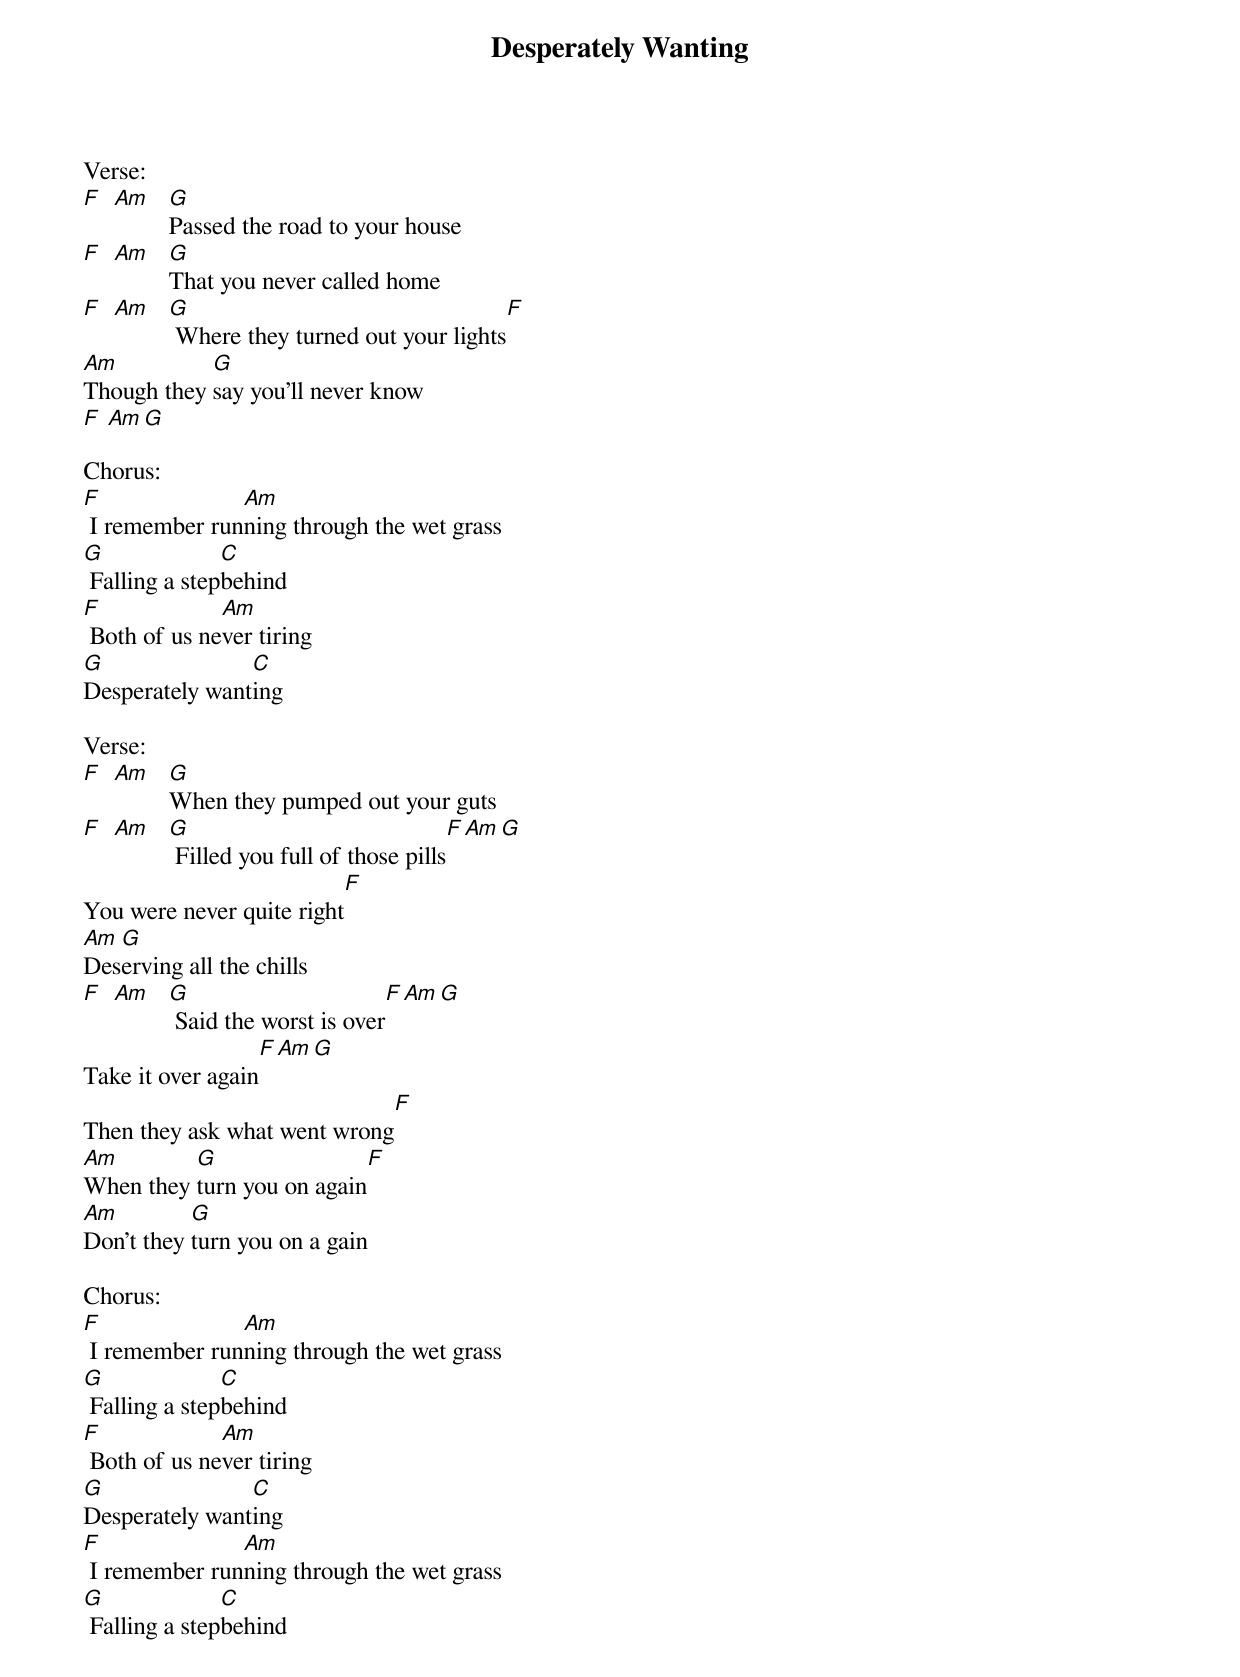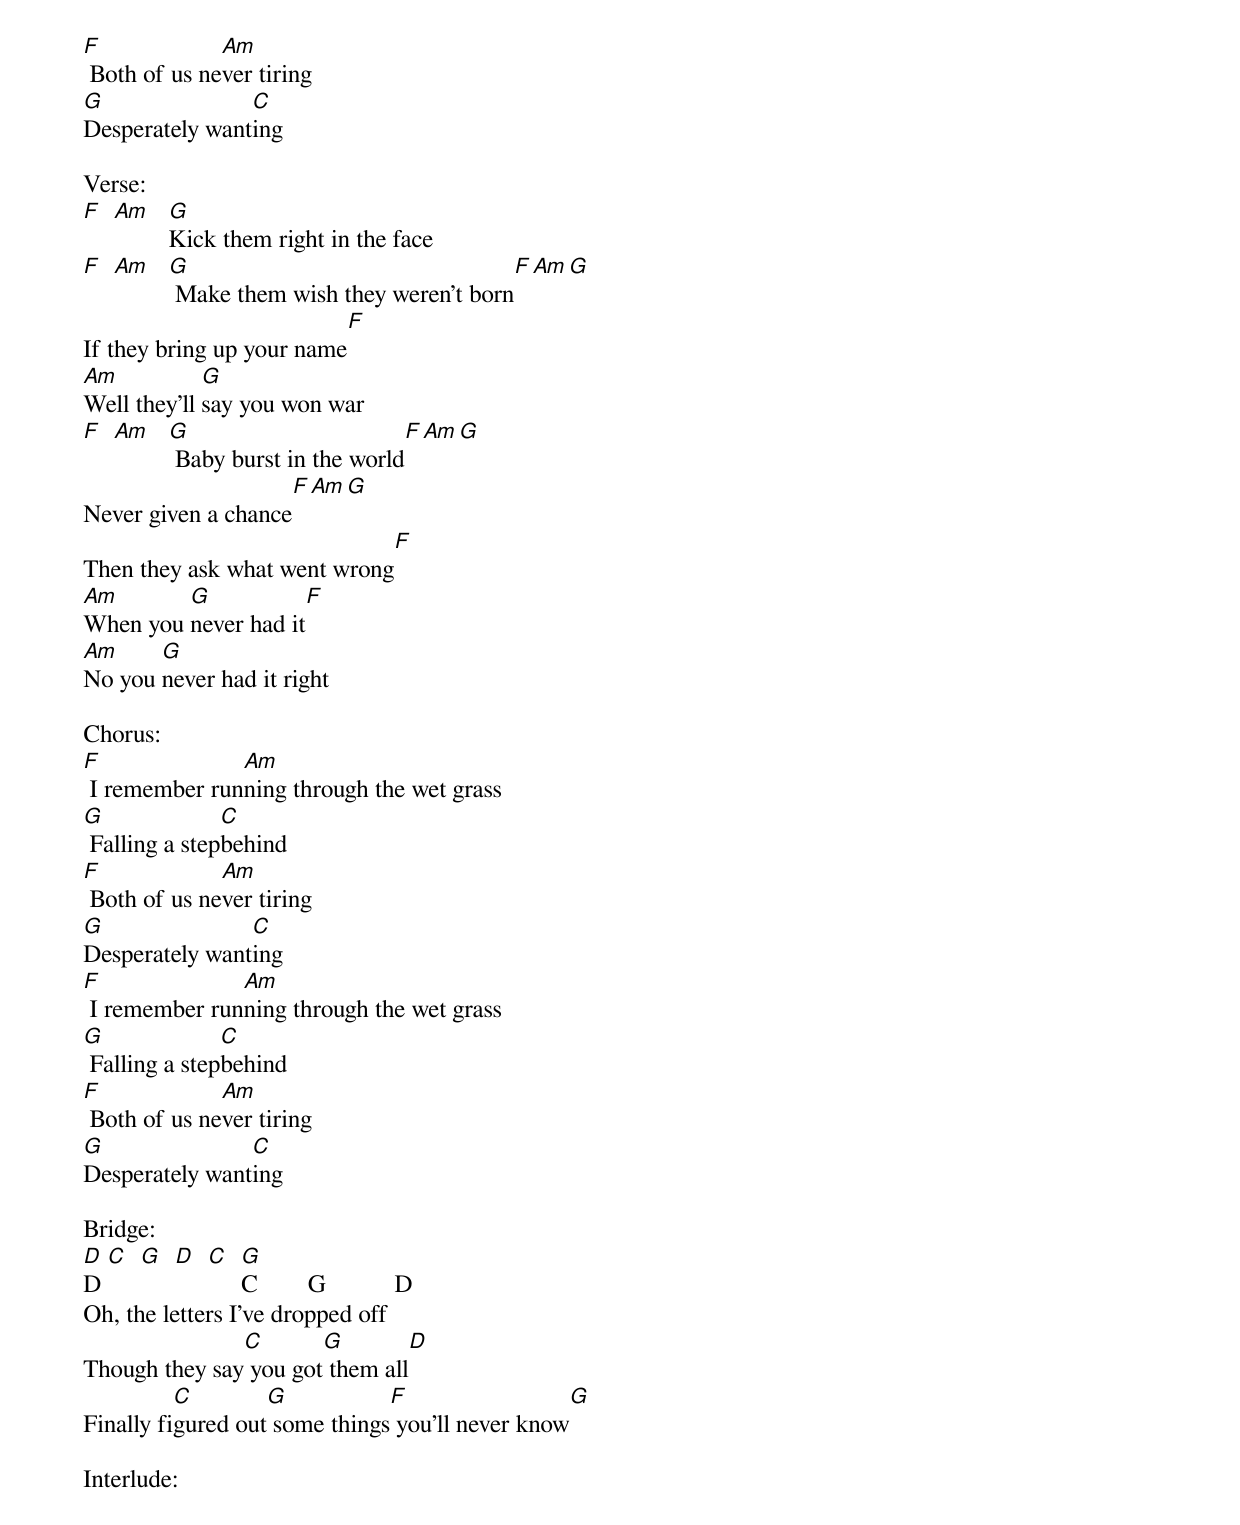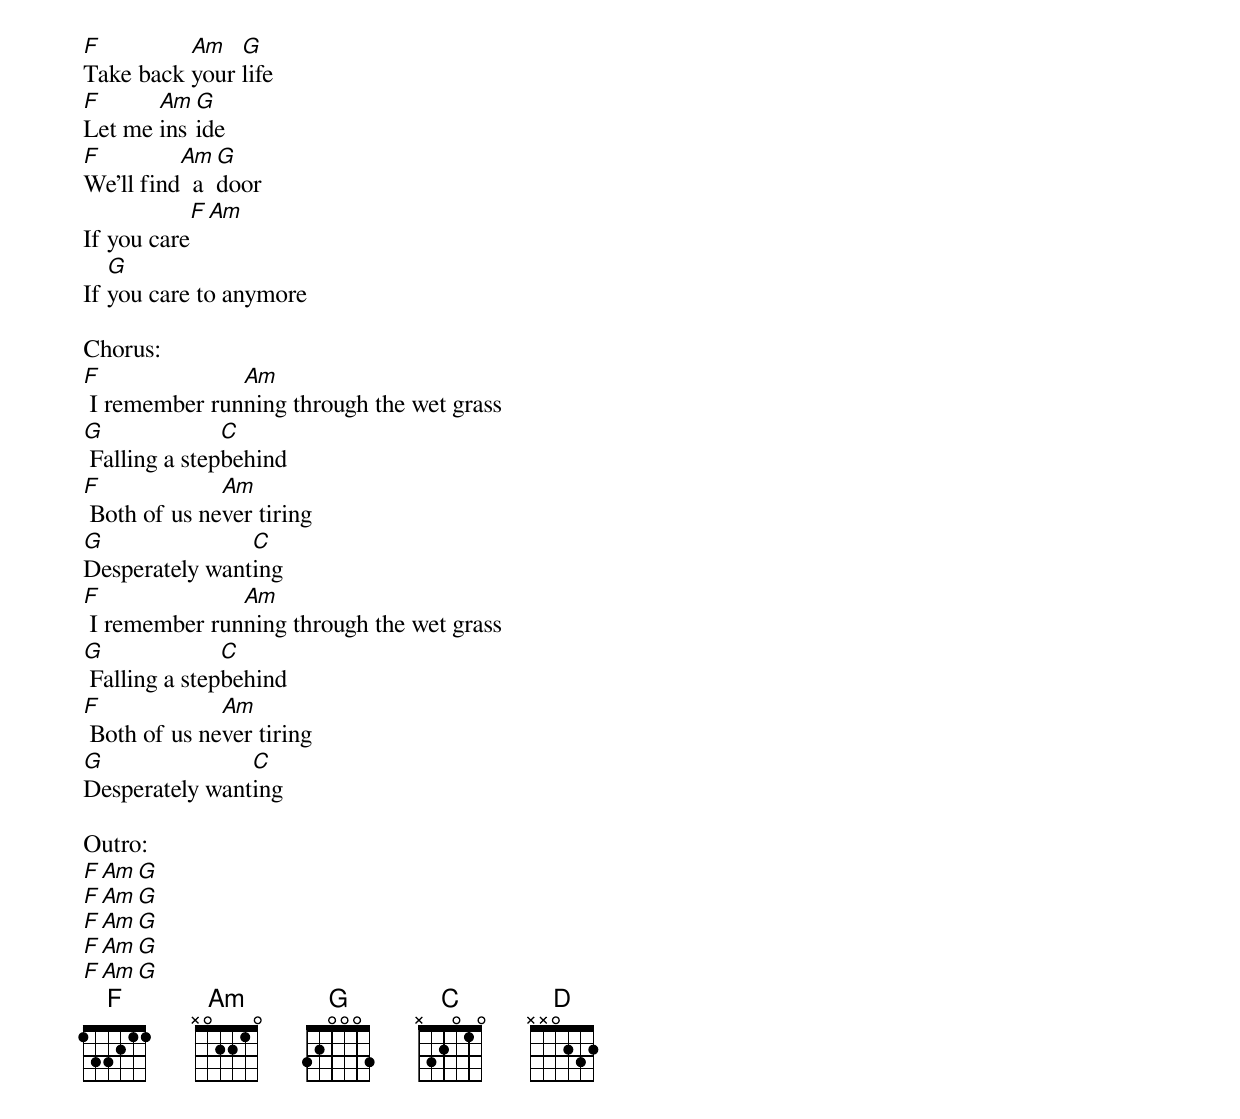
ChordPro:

{title:Desperately Wanting}
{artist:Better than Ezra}
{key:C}
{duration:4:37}
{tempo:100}
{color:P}

Verse:
[F]  [Am]   [G]Passed the road to your house
[F]  [Am]   [G]That you never called home
[F]  [Am]   [G] Where they turned out your lights[F]
[Am]Though they [G]say you'll never know
[F] [Am][G]

Chorus:
[F] I remember run[Am]ning through the wet grass
[G] Falling a step[C]behind
[F] Both of us ne[Am]ver tiring
[G]Desperately want[C]ing

Verse:
[F]  [Am]   [G]When they pumped out your guts
[F]  [Am]   [G] Filled you full of those pills[F][Am][G]
You were never quite right[F]
[Am]Des[G]erving all the chills
[F]  [Am]   [G] Said the worst is over[F][Am][G]
Take it over again[F][Am][G]
Then they ask what went wrong[F]
[Am]When they [G]turn you on again[F]
[Am]Don't they [G]turn you on a gain

Chorus:
[F] I remember run[Am]ning through the wet grass
[G] Falling a step[C]behind
[F] Both of us ne[Am]ver tiring
[G]Desperately want[C]ing
[F] I remember run[Am]ning through the wet grass
[G] Falling a step[C]behind
[F] Both of us ne[Am]ver tiring
[G]Desperately want[C]ing

Verse:
[F]  [Am]   [G]Kick them right in the face
[F]  [Am]   [G] Make them wish they weren't born[F][Am][G]
If they bring up your name[F]
[Am]Well they'll [G]say you won war
[F]  [Am]   [G] Baby burst in the world[F][Am][G]
Never given a chance[F][Am][G]
Then they ask what went wrong[F]
[Am]When you [G]never had it[F]
[Am]No you [G]never had it right

Chorus:
[F] I remember run[Am]ning through the wet grass
[G] Falling a step[C]behind
[F] Both of us ne[Am]ver tiring
[G]Desperately want[C]ing
[F] I remember run[Am]ning through the wet grass
[G] Falling a step[C]behind
[F] Both of us ne[Am]ver tiring
[G]Desperately want[C]ing

Bridge:
[D]D [C]  [G]  [D]  [C]  [G]C        G           D
Oh, the letters I've dropped off
Though they say[C] you got[G] them all[D]
Finally fi[C]gured out[G] some things[F] you'll never know[G]

Interlude:
[F]Take back [Am]your [G]life
[F]Let me [Am]ins[G]ide
[F]We'll find[Am]  a [G]door
If you care[F][Am]
If [G]you care to anymore

Chorus:
[F] I remember run[Am]ning through the wet grass
[G] Falling a step[C]behind
[F] Both of us ne[Am]ver tiring
[G]Desperately want[C]ing
[F] I remember run[Am]ning through the wet grass
[G] Falling a step[C]behind
[F] Both of us ne[Am]ver tiring
[G]Desperately want[C]ing

Outro:
[F][Am][G]
[F][Am][G]
[F][Am][G]
[F][Am][G]
[F][Am][G]
